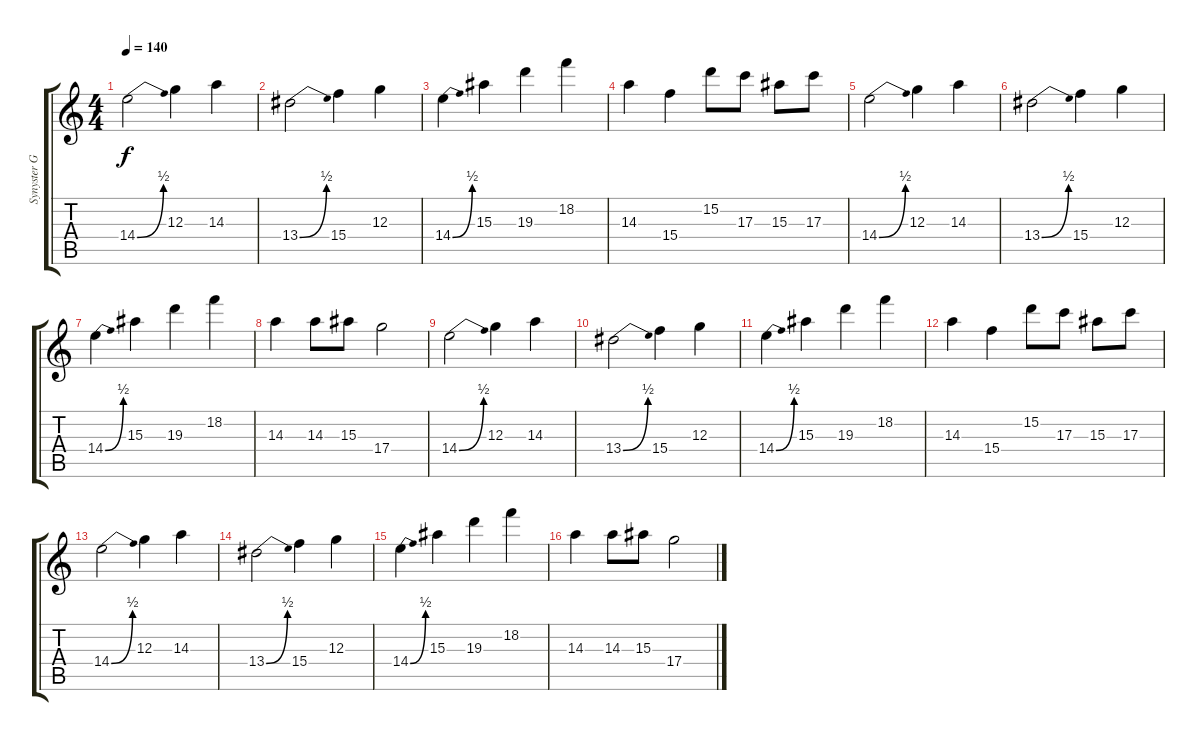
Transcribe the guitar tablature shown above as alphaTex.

\track ("Synyster Gates (acoustic lead)" "Synyster G") {instrument electricguitarclean}
\staff {score tabs}
\tuning (E4 B3 G3 D3 A2 D2) {hide}
\ts (4 4)
\tempo 140
\clef g2
\ks c
14.4{be (bend 0 0 60 2)}.2{dy f} 12.3.4 14.3.4 |
13.4{be (bend 0 0 60 2)}.2 15.4.4 12.3.4 |
14.4{be (bend 0 0 60 2)}.4 15.3.4 19.3.4 18.2.4 |
14.3.4 15.4.4 15.2.8 17.3.8 15.3.8 17.3.8 |
14.4{be (bend 0 0 60 2)}.2 12.3.4 14.3.4 |
13.4{be (bend 0 0 60 2)}.2 15.4.4 12.3.4 |
14.4{be (bend 0 0 60 2)}.4 15.3.4 19.3.4 18.2.4 |
14.3.4 14.3.8 15.3.8 17.4.2 |
14.4{be (bend 0 0 60 2)}.2 12.3.4 14.3.4 |
13.4{be (bend 0 0 60 2)}.2 15.4.4 12.3.4 |
14.4{be (bend 0 0 60 2)}.4 15.3.4 19.3.4 18.2.4 |
14.3.4 15.4.4 15.2.8 17.3.8 15.3.8 17.3.8 |
14.4{be (bend 0 0 60 2)}.2 12.3.4 14.3.4 |
13.4{be (bend 0 0 60 2)}.2 15.4.4 12.3.4 |
14.4{be (bend 0 0 60 2)}.4 15.3.4 19.3.4 18.2.4 |
14.3.4 14.3.8 15.3.8 17.4.2
